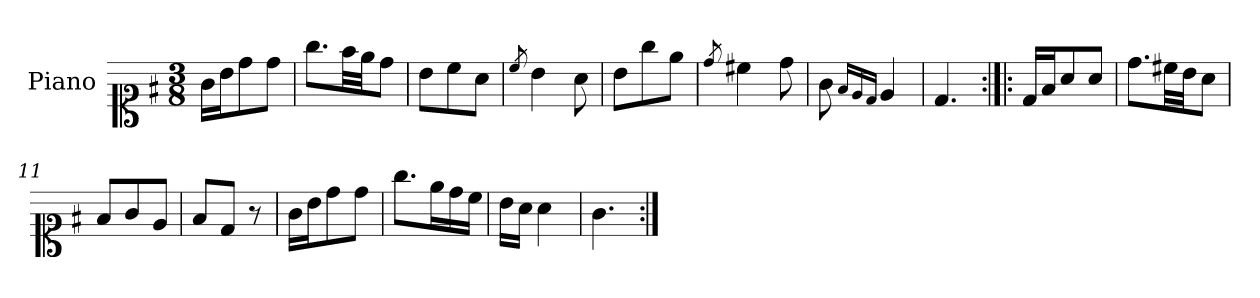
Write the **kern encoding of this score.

**kern
*part1
*staff1
*I"Piano
*I'Pno.
*clefC1
*k[f#]
*M3/8
=1
16g\LL
16b\J
8dd\
8dd\J
=2
8.gg\L
32ff#\LL
32ee\JJ
8dd\J
=3
8b\L
8cc\
8a\J
=4
8qcc/
4b\
8a\
=5
8b\L
8gg\
8ee\J
=6
8qdd/
4cc#X\
8dd\
=7
8g\
16qf#/LL
16qe/
16qd/JJ
4e/
=8
4.d/
=9:|!|:
16d/LL
16f#/J
8a/
8a/J
!!LO:LB:g=z
=10
8.dd\L
32cc#X\LL
32b\JJ
8a\J
=11
8f#/L
8g/
8e/J
=12
8f#/L
8d/J
8r
=13
16g\LL
16b\J
8dd\
8dd\J
=14
8.gg\L
16ee\L
16dd\
16cc\JJ
=15
16b\LL
16a\JJ
4a\
=16
4.g\
=:|!
*-
